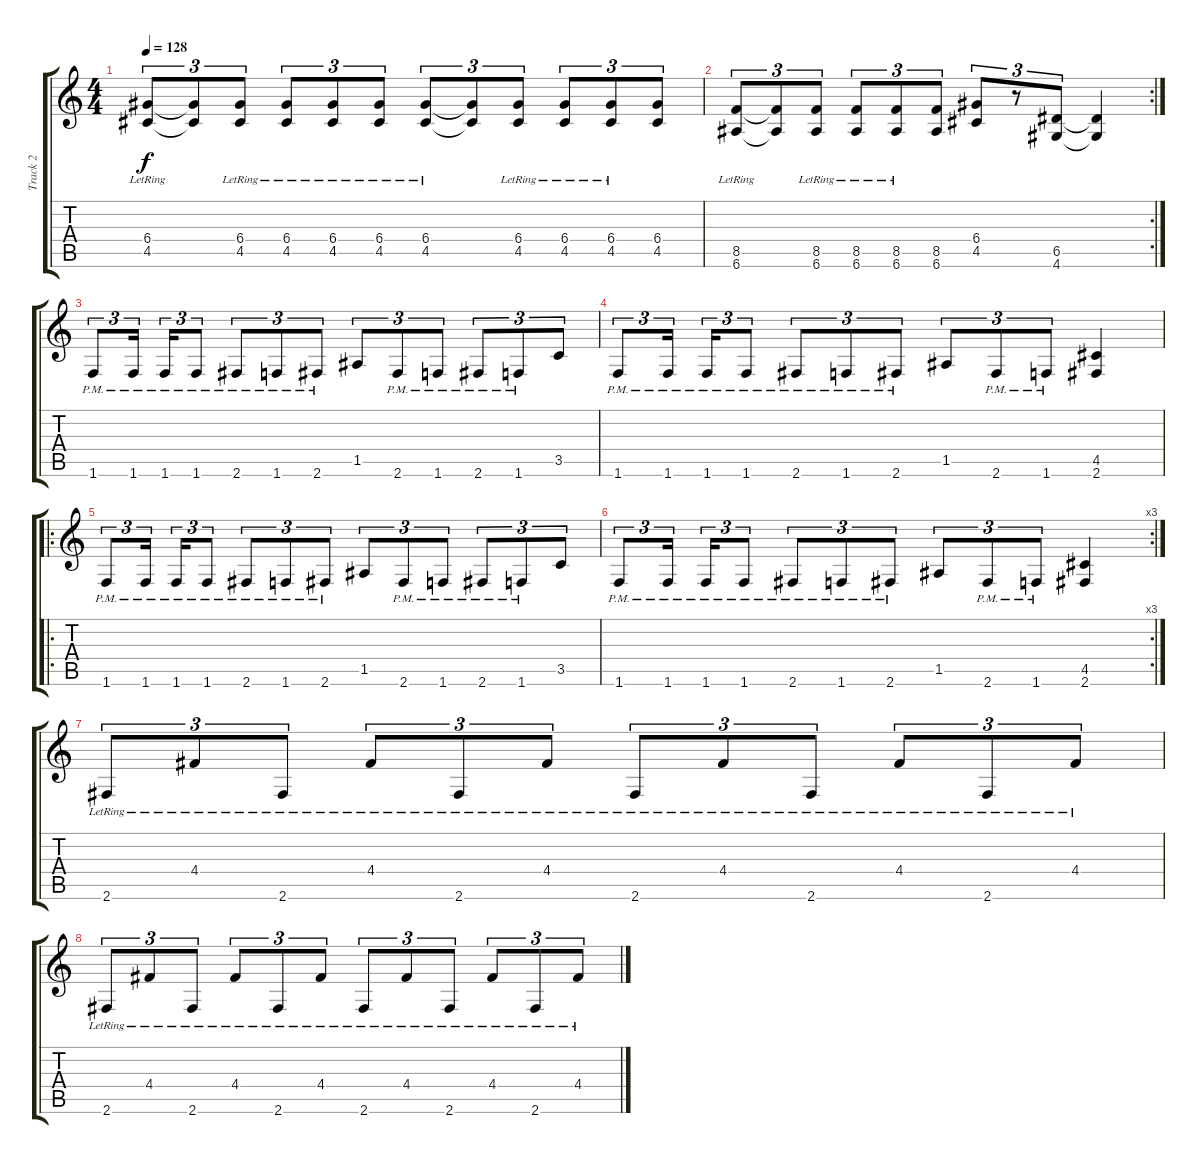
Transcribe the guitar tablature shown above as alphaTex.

\track ("Track 2" "Track 2") {instrument distortionguitar}
\staff {score tabs}
\tuning (E4 B3 G3 D3 A2 E2) {hide}
\ts (4 4)
\tempo 128
\clef g2
\ks c
(6.4{lr} 4.5{lr}).8{tu (3 2) dy f} (6.4{t} 4.5{t}).8{tu (3 2)} (6.4{lr} 4.5{lr}).8{tu (3 2)} (6.4{lr} 4.5{lr}).8{tu (3 2)} (6.4{lr} 4.5{lr}).8{tu (3 2)} (6.4{lr} 4.5{lr}).8{tu (3 2)} (6.4{lr} 4.5{lr}).8{tu (3 2)} (6.4{t} 4.5{t}).8{tu (3 2)} (6.4{lr} 4.5{lr}).8{tu (3 2)} (6.4{lr} 4.5{lr}).8{tu (3 2)} (6.4{lr} 4.5{lr}).8{tu (3 2)} (6.4 4.5).8{tu (3 2)} |
\rc 2
(8.5{lr} 6.6{lr}).8{tu (3 2)} (8.5{t} 6.6{t}).8{tu (3 2)} (8.5{lr} 6.6{lr}).8{tu (3 2)} (8.5{lr} 6.6{lr}).8{tu (3 2)} (8.5{lr} 6.6{lr}).8{tu (3 2)} (8.5 6.6).8{tu (3 2)} (6.4 4.5).8{tu (3 2)} r.8{tu (3 2)} (6.5 4.6).8{tu (3 2)} (6.5{t} 4.6{t}).4 |
1.6{pm}.8{tu (3 2)} 1.6{pm}.16{tu (3 2) beam splitsecondary} 1.6{pm}.16{tu (3 2)} 1.6{pm}.8{tu (3 2)} 2.6{pm}.8{tu (3 2)} 1.6{pm}.8{tu (3 2)} 2.6{pm}.8{tu (3 2)} 1.5.8{tu (3 2)} 2.6{pm}.8{tu (3 2)} 1.6{pm}.8{tu (3 2)} 2.6{pm}.8{tu (3 2)} 1.6{pm}.8{tu (3 2)} 3.5.8{tu (3 2)} |
1.6{pm}.8{tu (3 2)} 1.6{pm}.16{tu (3 2) beam splitsecondary} 1.6{pm}.16{tu (3 2)} 1.6{pm}.8{tu (3 2)} 2.6{pm}.8{tu (3 2)} 1.6{pm}.8{tu (3 2)} 2.6{pm}.8{tu (3 2)} 1.5.8{tu (3 2)} 2.6{pm}.8{tu (3 2)} 1.6{pm}.8{tu (3 2)} (4.5 2.6).4 |
\ro
1.6{pm}.8{tu (3 2)} 1.6{pm}.16{tu (3 2) beam splitsecondary} 1.6{pm}.16{tu (3 2)} 1.6{pm}.8{tu (3 2)} 2.6{pm}.8{tu (3 2)} 1.6{pm}.8{tu (3 2)} 2.6{pm}.8{tu (3 2)} 1.5.8{tu (3 2)} 2.6{pm}.8{tu (3 2)} 1.6{pm}.8{tu (3 2)} 2.6{pm}.8{tu (3 2)} 1.6{pm}.8{tu (3 2)} 3.5.8{tu (3 2)} |
\rc 3
1.6{pm}.8{tu (3 2)} 1.6{pm}.16{tu (3 2) beam splitsecondary} 1.6{pm}.16{tu (3 2)} 1.6{pm}.8{tu (3 2)} 2.6{pm}.8{tu (3 2)} 1.6{pm}.8{tu (3 2)} 2.6{pm}.8{tu (3 2)} 1.5.8{tu (3 2)} 2.6{pm}.8{tu (3 2)} 1.6{pm}.8{tu (3 2)} (4.5 2.6).4 |
2.6{lr}.8{tu (3 2)} 4.4{lr}.8{tu (3 2)} 2.6{lr}.8{tu (3 2)} 4.4{lr}.8{tu (3 2)} 2.6{lr}.8{tu (3 2)} 4.4{lr}.8{tu (3 2)} 2.6{lr}.8{tu (3 2)} 4.4{lr}.8{tu (3 2)} 2.6{lr}.8{tu (3 2)} 4.4{lr}.8{tu (3 2)} 2.6{lr}.8{tu (3 2)} 4.4{lr}.8{tu (3 2)} |
2.6{lr}.8{tu (3 2)} 4.4{lr}.8{tu (3 2)} 2.6{lr}.8{tu (3 2)} 4.4{lr}.8{tu (3 2)} 2.6{lr}.8{tu (3 2)} 4.4{lr}.8{tu (3 2)} 2.6{lr}.8{tu (3 2)} 4.4{lr}.8{tu (3 2)} 2.6{lr}.8{tu (3 2)} 4.4{lr}.8{tu (3 2)} 2.6{lr}.8{tu (3 2)} 4.4{lr}.8{tu (3 2)}
